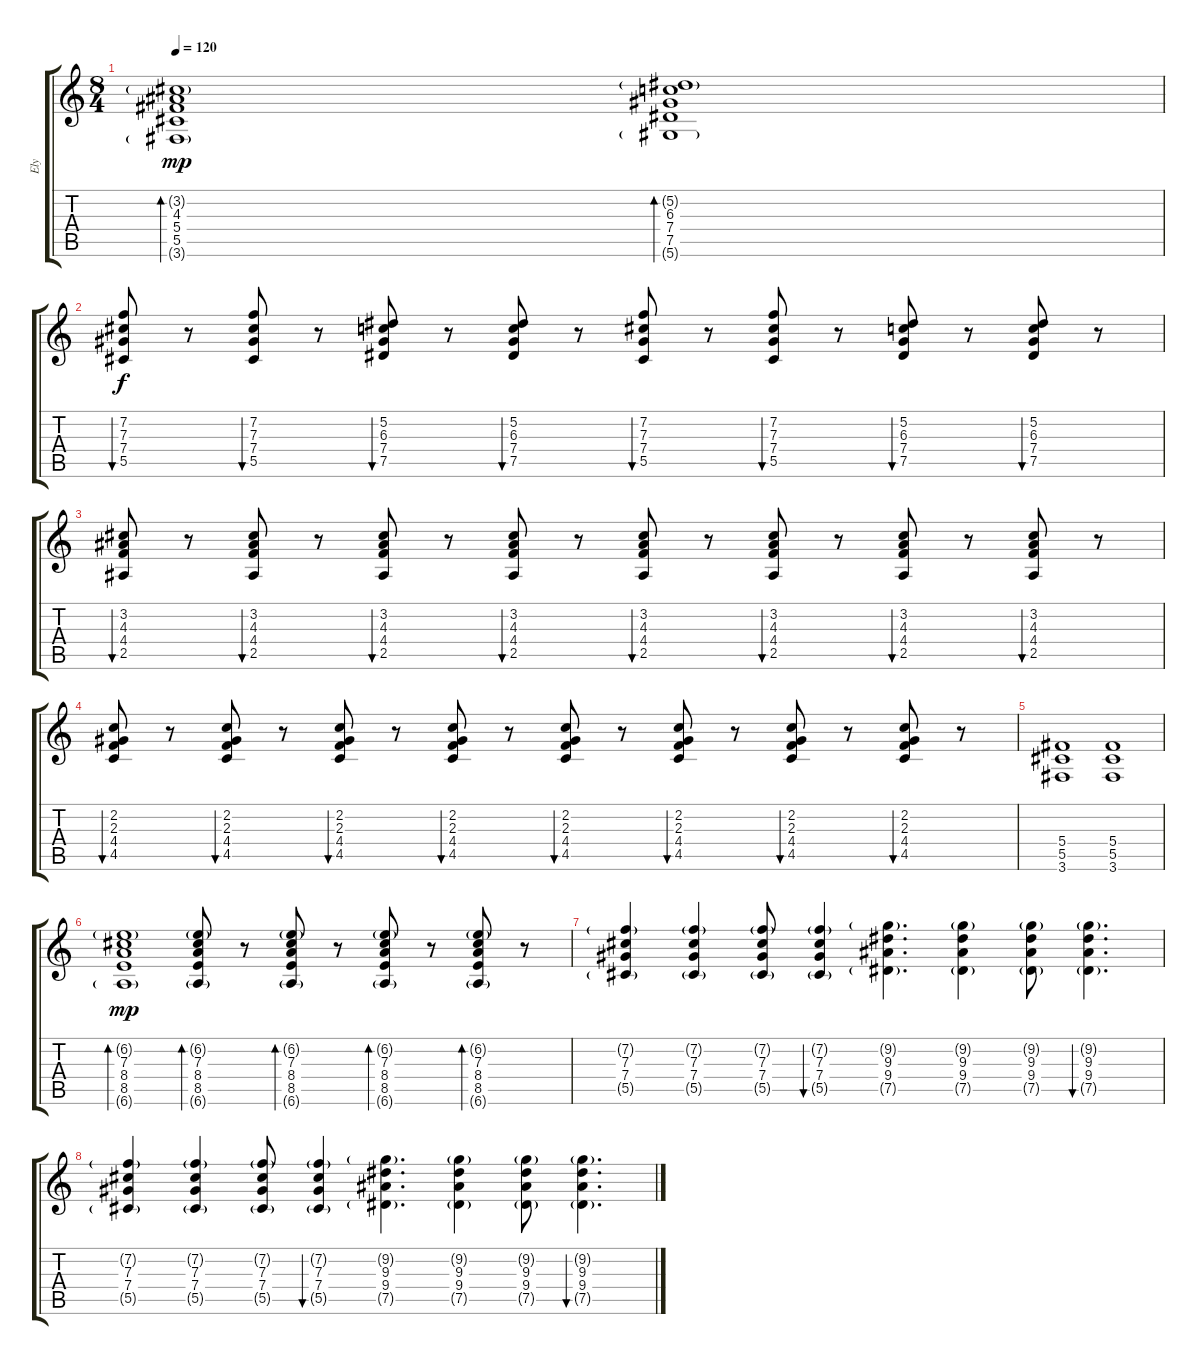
\track ("Ely" "Ely") {instrument electricguitarclean}
\staff {score tabs}
\tuning (Eb4 Bb3 Gb3 Db3 Ab2 Eb2) {hide}
\ts (8 4)
\tempo 120
\clef g2
\ks c
(3.2{g} 4.3 5.4 5.5 3.6{g}).1{bd 240 dy mp} (5.2{g} 6.3 7.4 7.5 5.6{g}).1{bd 240} |
(7.2 7.3 7.4 5.5).8{bu 60 dy f} r.8 (7.2 7.3 7.4 5.5).8{bu 60} r.8 (5.2 6.3 7.4 7.5).8{bu 60} r.8 (5.2 6.3 7.4 7.5).8{bu 60} r.8 (7.2 7.3 7.4 5.5).8{bu 60} r.8 (7.2 7.3 7.4 5.5).8{bu 60} r.8 (5.2 6.3 7.4 7.5).8{bu 60} r.8 (5.2 6.3 7.4 7.5).8{bu 60} r.8 |
(3.2 4.3 4.4 2.5).8{bu 60 instrument electricguitarclean} r.8 (3.2 4.3 4.4 2.5).8{bu 60} r.8 (3.2 4.3 4.4 2.5).8{bu 60} r.8 (3.2 4.3 4.4 2.5).8{bu 60} r.8 (3.2 4.3 4.4 2.5).8{bu 60} r.8 (3.2 4.3 4.4 2.5).8{bu 60} r.8 (3.2 4.3 4.4 2.5).8{bu 60} r.8 (3.2 4.3 4.4 2.5).8{bu 60} r.8 |
(2.2 2.3 4.4 4.5).8{bu 60} r.8 (2.2 2.3 4.4 4.5).8{bu 60} r.8 (2.2 2.3 4.4 4.5).8{bu 60} r.8 (2.2 2.3 4.4 4.5).8{bu 60} r.8 (2.2 2.3 4.4 4.5).8{bu 60} r.8 (2.2 2.3 4.4 4.5).8{bu 60} r.8 (2.2 2.3 4.4 4.5).8{bu 60} r.8 (2.2 2.3 4.4 4.5).8{bu 60} r.8 |
(5.4 5.5 3.6).1 (5.4 5.5 3.6).1 |
(6.2{g} 7.3 8.4 8.5 6.6{g}).1{bd 240 dy mp} (6.2{g} 7.3 8.4 8.5 6.6{g}).8{bd 240} r.8 (6.2{g} 7.3 8.4 8.5 6.6{g}).8{bd 240} r.8 (6.2{g} 7.3 8.4 8.5 6.6{g}).8{bd 240} r.8 (6.2{g} 7.3 8.4 8.5 6.6{g}).8{bd 240} r.8 |
(7.2{g} 7.3 7.4 5.5{g}).4 (7.2{g} 7.3 7.4 5.5{g}).4 (7.2{g} 7.3 7.4 5.5{g}).8 (7.2{g} 7.3 7.4 5.5{g}).4{bu 60} (9.2{g} 9.3 9.4 7.5{g}).4{d} (9.2{g} 9.3 9.4 7.5{g}).4 (9.2{g} 9.3 9.4 7.5{g}).8 (9.2{g} 9.3 9.4 7.5{g}).4{d bu 60} |
(7.2{g} 7.3 7.4 5.5{g}).4 (7.2{g} 7.3 7.4 5.5{g}).4 (7.2{g} 7.3 7.4 5.5{g}).8 (7.2{g} 7.3 7.4 5.5{g}).4{bu 60} (9.2{g} 9.3 9.4 7.5{g}).4{d} (9.2{g} 9.3 9.4 7.5{g}).4 (9.2{g} 9.3 9.4 7.5{g}).8 (9.2{g} 9.3 9.4 7.5{g}).4{d bu 60}
